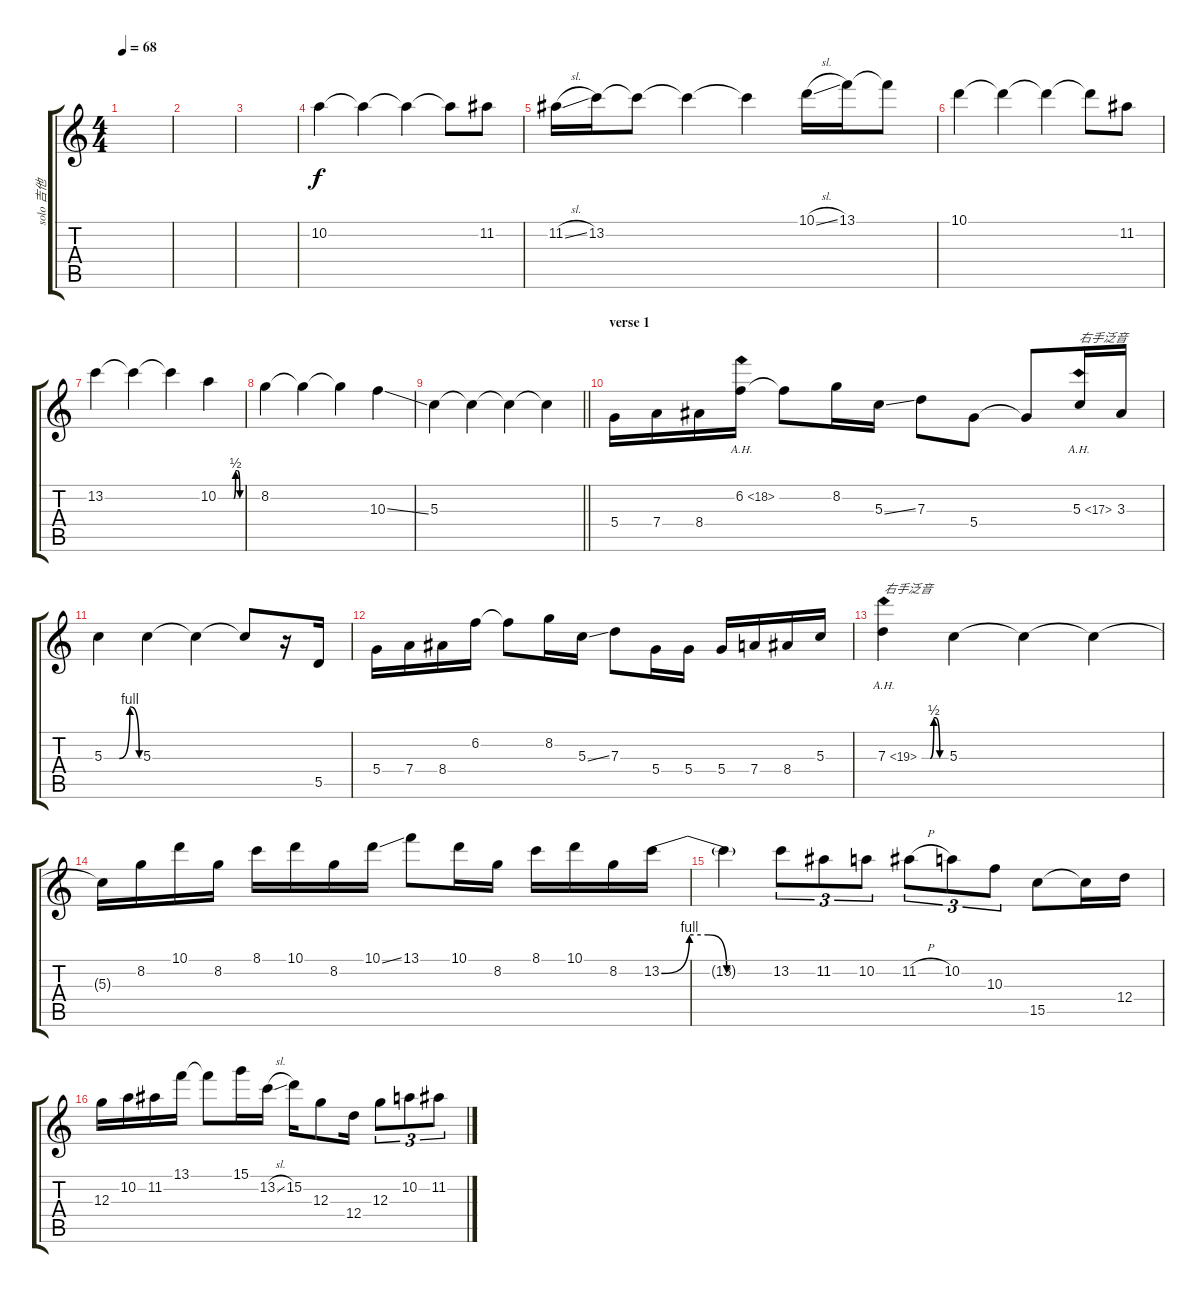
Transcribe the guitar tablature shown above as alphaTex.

\track ("solo 吉他" "solo 吉他") {instrument overdrivenguitar}
\staff {score tabs}
\tuning (E4 B3 G3 D3 A2 E2) {hide}
\ts (4 4)
\tempo 68
\clef g2
\ks c
|
|
|
10.2.4 10.2{t}.4 10.2{t}.4 10.2{t}.8 11.2.8 |
11.2{sl}.16 13.2.16 13.2{t}.8 13.2{t}.4 13.2{t}.4 10.1{sl}.16 13.1.16 13.1{t}.8 |
10.1.4 10.1{t}.4 10.1{t}.4 10.1{t}.8 11.2.8 |
13.2.4 13.2{t}.4 13.2{t}.4 10.2{be (custom 0 0 15 0 30 0 40 0 45 2 50 2 56 0 60 0)}.4 |
8.2.4 8.2{t}.4 8.2{t}.4 10.3{ss}.4 |
\barLineRight lightlight
5.3.4 5.3{t}.4 5.3{t}.4 5.3{t}.4 |
\section ("" "verse 1")
5.4.16 7.4.16 8.4.16 6.2{ah 12}.16 6.2{t}.8 8.2.16 5.3{ss}.16 7.3.8 5.4.8 5.4{t}.8 5.3{ah 12}.16{txt "右手泛音"} 3.3.16 |
5.3{be (custom 0 0 26 0 44 4 60 0)}.4 5.3.4 5.3{t}.4 5.3{t}.8 r.16 5.5.16 |
5.4.16 7.4.16 8.4.16 6.2.16 6.2{t}.8 8.2.16 5.3{ss}.16 7.3.8 5.4.16 5.4.16 5.4.16 7.4.16 8.4.16 5.3.16 |
7.3{be (custom 0 0 15 0 21 0 30 2 33 2 45 0 60 0) ah 12}.4{txt "右手泛音"} 5.3.4 5.3{t}.4 5.3{t}.4 |
5.3{t}.16 8.2.16 10.1.16 8.2.16 8.1.16 10.1.16 8.2.16 10.1{ss}.16 13.1.8 10.1.16 8.2.16 8.1.16 10.1.16 8.2.16 13.2{be (custom 0 0 15 4 25 4 35 0 45 0 60 0)}.16 |
13.2{t}.4 13.2.8{tu (3 2)} 11.2.8{tu (3 2)} 10.2.8{tu (3 2)} 11.2{h}.8{tu (3 2)} 10.2.8{tu (3 2)} 10.3.8{tu (3 2)} 15.5.8 15.5{t}.16 12.4.16 |
12.3.16 10.2.16 11.2.16 13.1.16 13.1{t}.8 15.1.16 13.2{sl}.16 15.2.16 12.3.8 12.4.16 12.3.8{tu (3 2)} 10.2.8{tu (3 2)} 11.2.8{tu (3 2)}
